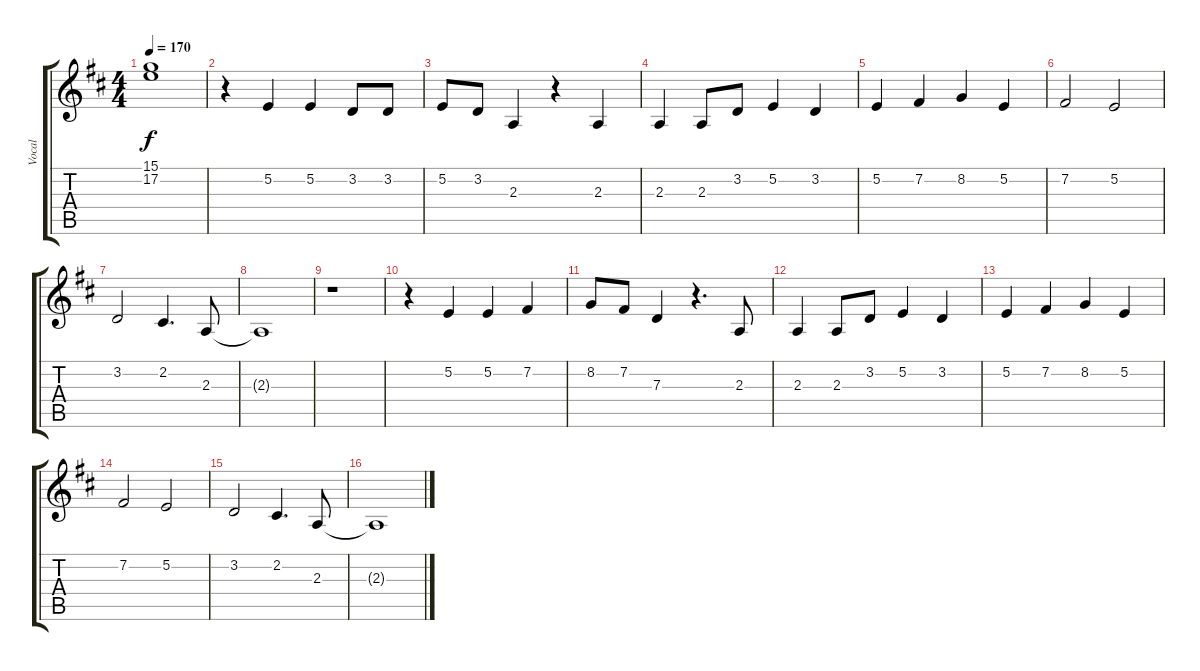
\track ("Vocal" "Vocal") {instrument flute}
\staff {score tabs}
\tuning (E4 B3 G3 D3 A2 E2) {hide}
\ts (4 4)
\tempo 170
\clef g2
\ks d
(15.1 17.2).1{dy f} |
r.4 5.2.4 5.2.4 3.2.8 3.2.8 |
5.2.8 3.2.8 2.3.4 r.4 2.3.4 |
2.3.4 2.3.8 3.2.8 5.2.4 3.2.4 |
5.2.4 7.2.4 8.2.4 5.2.4 |
7.2.2 5.2.2 |
3.2.2 2.2.4{d} 2.3.8 |
2.3{t}.1 |
r.1 |
r.4 5.2.4 5.2.4 7.2.4 |
8.2.8 7.2.8 7.3.4 r.4{d} 2.3.8 |
2.3.4 2.3.8 3.2.8 5.2.4 3.2.4 |
5.2.4 7.2.4 8.2.4 5.2.4 |
7.2.2 5.2.2 |
3.2.2 2.2.4{d} 2.3.8 |
2.3{t}.1
